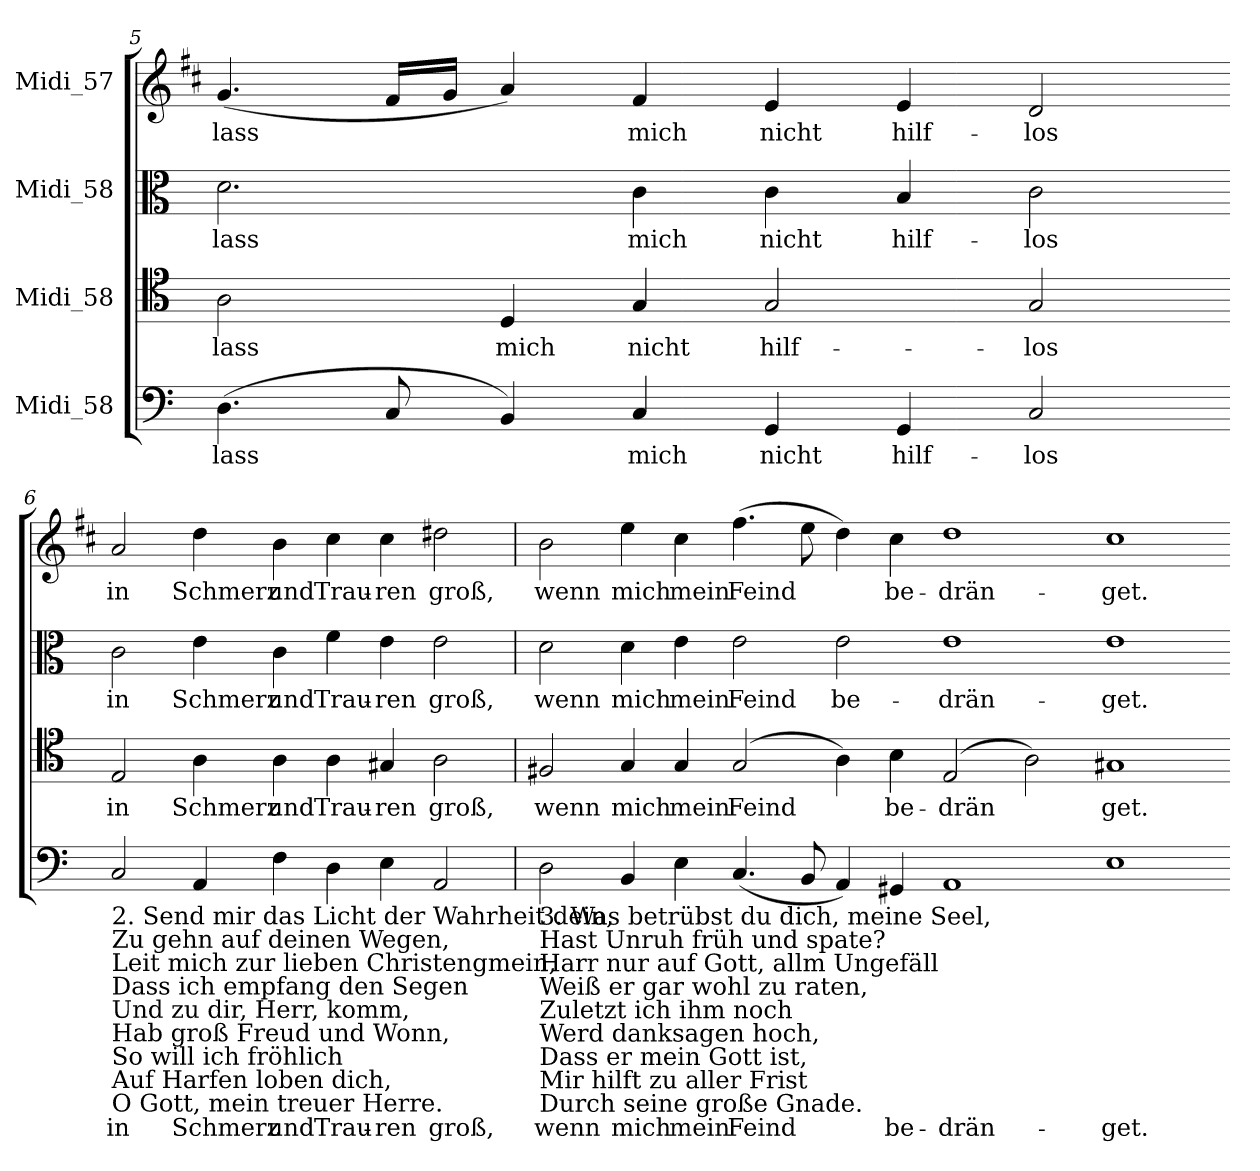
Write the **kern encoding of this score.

**kern	**text	**kern	**text	**kern	**text	**kern	**text
*part4	*part4	*part3	*part3	*part2	*part2	*part1	*part1
*staff4	*staff4	*staff3	*staff3	*staff2	*staff2	*staff1	*staff1
*I"Midi_58	*	*I"Midi_58	*	*I"Midi_58	*	*I"Midi_57	*
*clefF4	*	*clefC4	*	*clefC3	*	*clefG2	*
*	*	*	*	*	*	*ITrd1c2	*
*k[]	*	*k[]	*	*k[]	*	*k[]	*
*C:	*	*C:	*	*C:	*	*C:	*
=5	=5	=5	=5	=5	=5	=5	=5
!	!LO:LY:b	!	!LO:LY:b	!	!LO:LY:b	!	!LO:LY:b
(<4.D	lass	2A	lass	2.d	lass	(<4.f	lass
8C	.	.	.	.	.	16eLL	.
.	.	.	.	.	.	16fJJ	.
!	!	!	!LO:LY:b	!	!	!	!
4BB)	.	4D	mich	.	.	4g)	.
!	!LO:LY:b	!	!LO:LY:b	!	!LO:LY:b	!	!LO:LY:b
4C	mich	4G	nicht	4c	mich	4e	mich
!	!LO:LY:b	!	!LO:LY:b	!	!LO:LY:b	!	!LO:LY:b
4GG	nicht	2G	hilf-	4c	nicht	4d	nicht
!	!LO:LY:b	!	!	!	!LO:LY:b	!	!LO:LY:b
4GG	hilf-	.	.	4B	hilf-	4d	hilf-
!	!LO:LY:b	!	!LO:LY:b	!	!LO:LY:b	!	!LO:LY:b
2C	-los	2G	-los	2c	-los	2c	-los
!!LO:LB:g=z
=6-	=6-	=6-	=6-	=6-	=6-	=6-	=6-
!LO:TX:b:t=2. Send mir das Licht der Wahrheit dein,\nZu gehn auf deinen Wegen,\nLeit mich zur lieben Christengmein,\nDass ich empfang den Segen\nUnd zu dir, Herr, komm,\nHab groß Freud und Wonn,\nSo will ich fröhlich\nAuf Harfen loben dich,\nO Gott, mein treuer Herre.	!	!	!	!	!	!	!
!	!LO:LY:b	!	!LO:LY:b	!	!LO:LY:b	!	!LO:LY:b
2C	in	2E	in	2c	in	2g	in
!	!LO:LY:b	!	!LO:LY:b	!	!LO:LY:b	!	!LO:LY:b
4AA	Schmerz	4A	Schmerz	4e	Schmerz	4cc	Schmerz
!	!LO:LY:b	!	!LO:LY:b	!	!LO:LY:b	!	!LO:LY:b
4F	und	4A	und	4c	und	4a	und
!	!LO:LY:b	!	!LO:LY:b	!	!LO:LY:b	!	!LO:LY:b
4D	Trau-	4A	Trau-	4f	Trau-	4b	Trau-
!	!LO:LY:b	!	!LO:LY:b	!	!LO:LY:b	!	!LO:LY:b
4E	-ren	4G#X	-ren	4e	-ren	4b	-ren
!	!LO:LY:b	!	!LO:LY:b	!	!LO:LY:b	!	!LO:LY:b
2AA	groß,	2A	groß,	2e	groß,	2cc#X	groß,
=7	=7	=7	=7	=7	=7	=7	=7
!LO:TX:b:t=3. Was betrübst du dich, meine Seel,\nHast Unruh früh und spate?\nHarr nur auf Gott, allm Ungefäll\nWeiß er gar wohl zu raten,\nZuletzt ich ihm noch\nWerd danksagen hoch,\nDass er mein Gott ist,\nMir hilft zu aller Frist\nDurch seine große Gnade.	!	!	!	!	!	!	!
!	!LO:LY:b	!	!LO:LY:b	!	!LO:LY:b	!	!LO:LY:b
2D	wenn	2F#X	wenn	2d	wenn	2a	wenn
!	!LO:LY:b	!	!LO:LY:b	!	!LO:LY:b	!	!LO:LY:b
4BB	mich	4G	mich	4d	mich	4dd	mich
!	!LO:LY:b	!	!LO:LY:b	!	!LO:LY:b	!	!LO:LY:b
4E	mein	4G	mein	4e	mein	4b	mein
!	!LO:LY:b	!	!LO:LY:b	!	!LO:LY:b	!	!LO:LY:b
(<4.C	Feind	(>2G	Feind	2e	Feind	(>4.ee	Feind
8BB	.	.	.	.	.	8dd	.
!	!	!	!	!	!LO:LY:b	!	!
4AA)	.	4A)	.	2e	be-	4cc)	.
!	!LO:LY:b	!	!LO:LY:b	!	!	!	!LO:LY:b
4GG#X	be-	4B	be-	.	.	4b	be-
!	!LO:LY:b	!	!LO:LY:b	!	!LO:LY:b	!	!LO:LY:b
1AA	-drän-	(>2E	-drän	1e	-drän-	1cc	-drän-
.	.	2A)	.	.	.	.	.
!	!LO:LY:b	!	!LO:LY:b	!	!LO:LY:b	!	!LO:LY:b
1E	-get.	1G#X	get.	1e	-get.	1b	-get.
=-	=-	=-	=-	=-	=-	=-	=-
*-	*-	*-	*-	*-	*-	*-	*-
